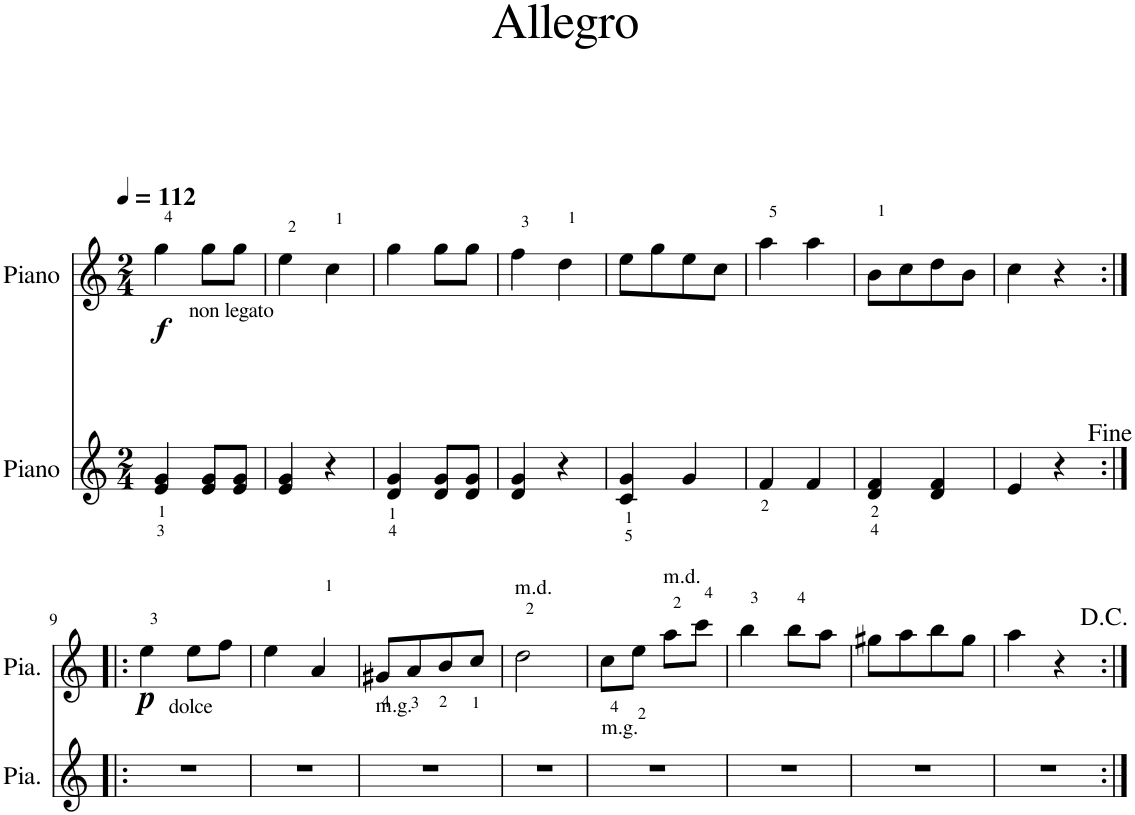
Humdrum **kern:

**kern	**kern	**dynam
*part2	*part1	*part1
*staff2	*staff1	*staff1
*I"Piano	*I"Piano	*
*I'Pia.	*I'Pia.	*
*clefG2	*clefG2	*
*k[]	*k[]	*
*M2/4	*M2/4	*
*MM112	*MM112	*
=1	=1	=1
!	!	!LO:DY:b
4e/ 4g/	4gg\	f
!	!LO:TX:b:t=non legato	!
8e/ 8g/L	8gg\L	.
8e/ 8g/J	8gg\J	.
=2	=2	=2
4e/ 4g/	4ee\	.
4r	4cc\	.
=3	=3	=3
4d/ 4g/	4gg\	.
8d/ 8g/L	8gg\L	.
8d/ 8g/J	8gg\J	.
=4	=4	=4
4d/ 4g/	4ff\	.
4r	4dd\	.
=5	=5	=5
4c/ 4g/	8ee\L	.
.	8gg\	.
4g/	8ee\	.
.	8cc\J	.
=6	=6	=6
4f/	4aa\	.
4f/	4aa\	.
=7	=7	=7
4d/ 4f/	8b\L	.
.	8cc\	.
4d/ 4f/	8dd\	.
.	8b\J	.
=8	=8	=8
4e/	4cc\	.
4r	4r	.
!!LO:LB:g=z
=9:|!|:	=9:|!|:	=9:|!|:
!	!LO:TX:b:Bi:t=p	!
2r	4ee\	.
!	!LO:TX:b:t=dolce	!
.	8ee\L	.
.	8ff\J	.
=10	=10	=10
2r	4ee\	.
.	4a/	.
=11	=11	=11
!	!LO:TX:b:t=m.g.	!
2r	8g#X/L	.
.	8a/	.
.	8b/	.
.	8cc/J	.
=12	=12	=12
!	!LO:TX:a:t=m.d.	!
2r	2dd\	.
=13	=13	=13
!	!LO:TX:b:t=m.g.	!
2r	8cc<\L	.
.	8ee<\J	.
!	!LO:TX:a:t=m.d.	!
.	8aa\L	.
.	8ccc\J	.
=14	=14	=14
2r	4bb\	.
.	8bb\L	.
.	8aa\J	.
=15	=15	=15
2r	8gg#X\L	.
.	8aa\	.
.	8bb\	.
.	8gg#\J	.
=16	=16	=16
2r	4aa\	.
.	4r	.
=:|!	=:|!	=:|!
*-	*-	*-
